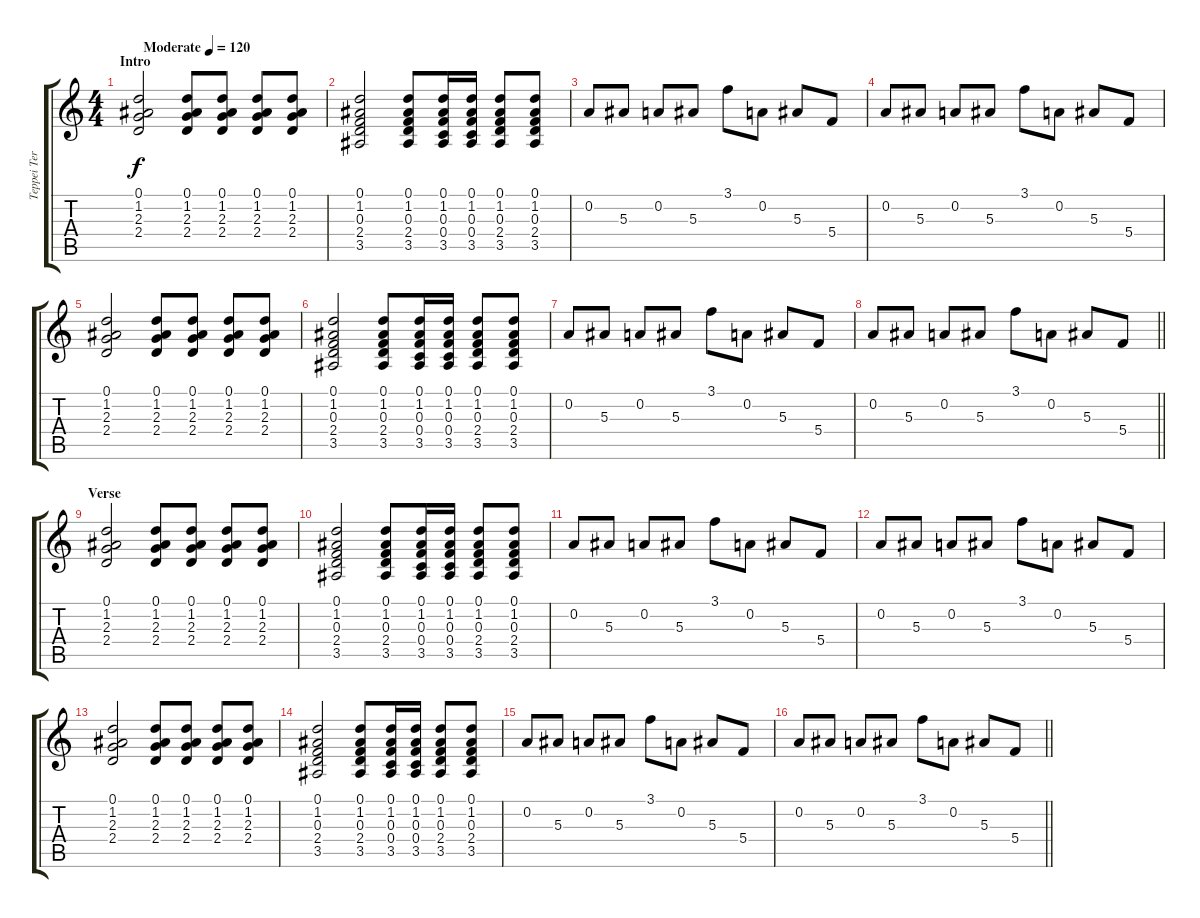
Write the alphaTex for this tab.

\track ("Teppei Teranshi" "Teppei Ter") {instrument acousticguitarsteel}
\staff {score tabs}
\tuning (D4 A3 F3 C3 G2 D2) {hide}
\ts (4 4)
\section ("" "Intro")
\tempo (120 "Moderate")
\clef g2
\ks c
(0.1 1.2 2.3 2.4).2{dy f instrument acousticguitarsteel} (0.1 1.2 2.3 2.4).8 (0.1 1.2 2.3 2.4).8 (0.1 1.2 2.3 2.4).8 (0.1 1.2 2.3 2.4).8 |
(0.1 1.2 0.3 2.4 3.5).2 (0.1 1.2 0.3 2.4 3.5).8 (0.1 1.2 0.3 0.4 3.5).16 (0.1 1.2 0.3 0.4 3.5).16 (0.1 1.2 0.3 2.4 3.5).8 (0.1 1.2 0.3 2.4 3.5).8 |
0.2.8 5.3.8 0.2.8 5.3.8 3.1.8 0.2.8 5.3.8 5.4.8 |
0.2.8 5.3.8 0.2.8 5.3.8 3.1.8 0.2.8 5.3.8 5.4.8 |
(0.1 1.2 2.3 2.4).2 (0.1 1.2 2.3 2.4).8 (0.1 1.2 2.3 2.4).8 (0.1 1.2 2.3 2.4).8 (0.1 1.2 2.3 2.4).8 |
(0.1 1.2 0.3 2.4 3.5).2 (0.1 1.2 0.3 2.4 3.5).8 (0.1 1.2 0.3 0.4 3.5).16 (0.1 1.2 0.3 0.4 3.5).16 (0.1 1.2 0.3 2.4 3.5).8 (0.1 1.2 0.3 2.4 3.5).8 |
0.2.8 5.3.8 0.2.8 5.3.8 3.1.8 0.2.8 5.3.8 5.4.8 |
\barLineRight lightlight
0.2.8 5.3.8 0.2.8 5.3.8 3.1.8 0.2.8 5.3.8 5.4.8 |
\section ("" "Verse")
(0.1 1.2 2.3 2.4).2 (0.1 1.2 2.3 2.4).8 (0.1 1.2 2.3 2.4).8 (0.1 1.2 2.3 2.4).8 (0.1 1.2 2.3 2.4).8 |
(0.1 1.2 0.3 2.4 3.5).2 (0.1 1.2 0.3 2.4 3.5).8 (0.1 1.2 0.3 0.4 3.5).16 (0.1 1.2 0.3 0.4 3.5).16 (0.1 1.2 0.3 2.4 3.5).8 (0.1 1.2 0.3 2.4 3.5).8 |
0.2.8 5.3.8 0.2.8 5.3.8 3.1.8 0.2.8 5.3.8 5.4.8 |
0.2.8 5.3.8 0.2.8 5.3.8 3.1.8 0.2.8 5.3.8 5.4.8 |
(0.1 1.2 2.3 2.4).2 (0.1 1.2 2.3 2.4).8 (0.1 1.2 2.3 2.4).8 (0.1 1.2 2.3 2.4).8 (0.1 1.2 2.3 2.4).8 |
(0.1 1.2 0.3 2.4 3.5).2 (0.1 1.2 0.3 2.4 3.5).8 (0.1 1.2 0.3 0.4 3.5).16 (0.1 1.2 0.3 0.4 3.5).16 (0.1 1.2 0.3 2.4 3.5).8 (0.1 1.2 0.3 2.4 3.5).8 |
0.2.8 5.3.8 0.2.8 5.3.8 3.1.8 0.2.8 5.3.8 5.4.8 |
\barLineRight lightlight
0.2.8 5.3.8 0.2.8 5.3.8 3.1.8 0.2.8 5.3.8 5.4.8
